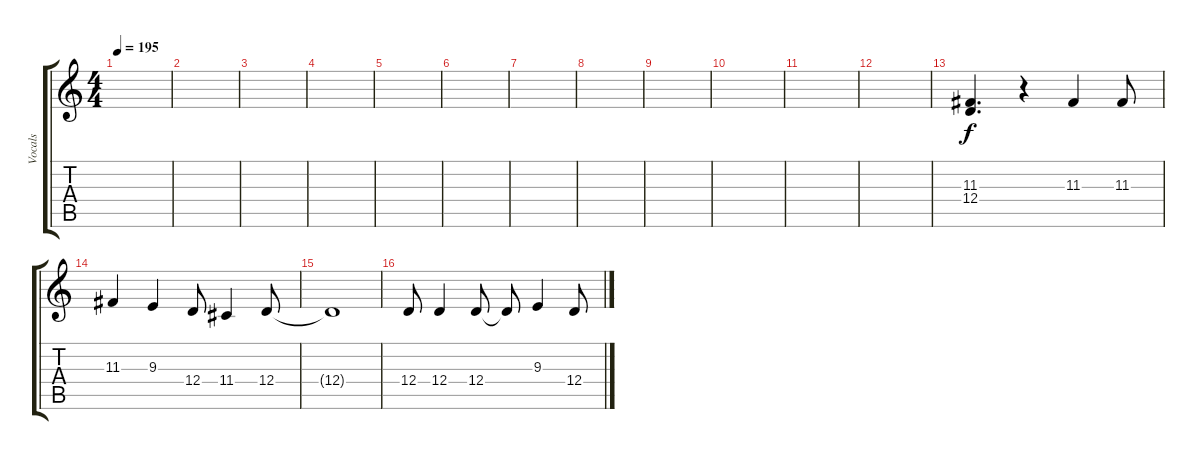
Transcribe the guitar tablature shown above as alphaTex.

\track ("Vocals" "Vocals") {instrument flute}
\staff {score tabs}
\tuning (E4 B3 G3 D3 A2 E2) {hide}
\ts (4 4)
\tempo 195
\clef g2
\ks c
|
|
|
|
|
|
|
|
|
|
|
|
(11.3 12.4).4{d} r.4 11.3.4 11.3.8 |
11.3.4 9.3.4 12.4.8 11.4.4 12.4.8 |
12.4{t}.1 |
12.4.8 12.4.4 12.4.8 12.4{t}.8 9.3.4 12.4.8
